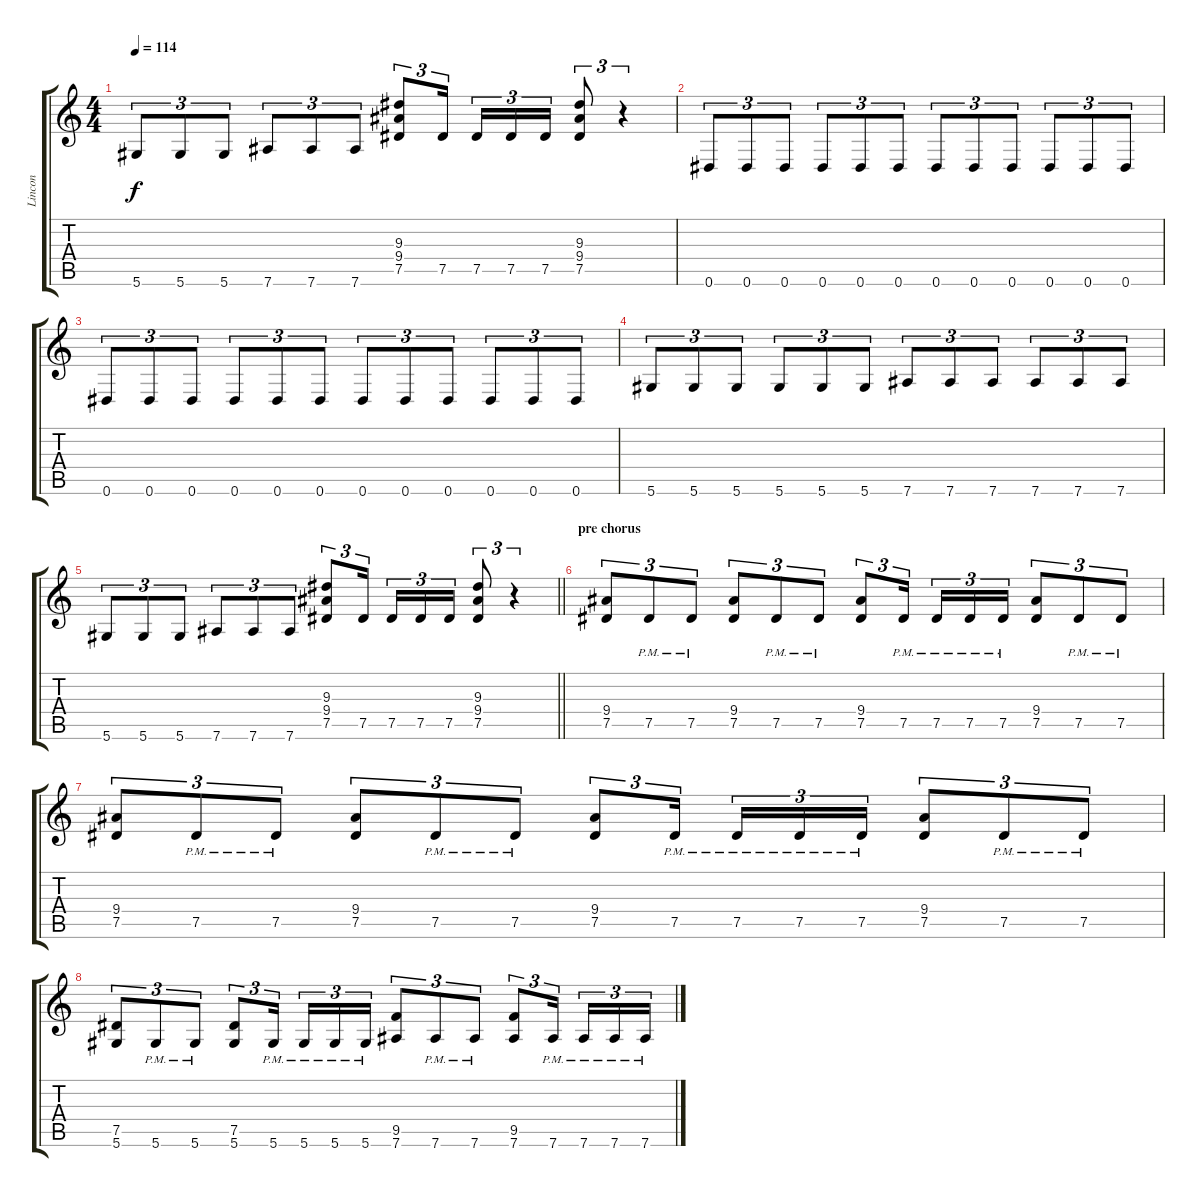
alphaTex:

\track ("Lincon" "Lincon") {instrument distortionguitar}
\staff {score tabs}
\tuning (Eb4 Bb3 Gb3 Db3 Ab2 Eb2) {hide}
\ts (4 4)
\tempo 114
\clef g2
\ks c
5.6.8{tu (3 2) dy f} 5.6.8{tu (3 2)} 5.6.8{tu (3 2)} 7.6.8{tu (3 2)} 7.6.8{tu (3 2)} 7.6.8{tu (3 2)} (9.3 9.4 7.5).8{tu (3 2)} 7.5.16{tu (3 2) beam splitsecondary} 7.5.16{tu (3 2)} 7.5.16{tu (3 2)} 7.5.16{tu (3 2)} (9.3 9.4 7.5).8{tu (3 2)} r.4{tu (3 2)} |
0.6.8{tu (3 2)} 0.6.8{tu (3 2)} 0.6.8{tu (3 2)} 0.6.8{tu (3 2)} 0.6.8{tu (3 2)} 0.6.8{tu (3 2)} 0.6.8{tu (3 2)} 0.6.8{tu (3 2)} 0.6.8{tu (3 2)} 0.6.8{tu (3 2)} 0.6.8{tu (3 2)} 0.6.8{tu (3 2)} |
0.6.8{tu (3 2)} 0.6.8{tu (3 2)} 0.6.8{tu (3 2)} 0.6.8{tu (3 2)} 0.6.8{tu (3 2)} 0.6.8{tu (3 2)} 0.6.8{tu (3 2)} 0.6.8{tu (3 2)} 0.6.8{tu (3 2)} 0.6.8{tu (3 2)} 0.6.8{tu (3 2)} 0.6.8{tu (3 2)} |
5.6.8{tu (3 2)} 5.6.8{tu (3 2)} 5.6.8{tu (3 2)} 5.6.8{tu (3 2)} 5.6.8{tu (3 2)} 5.6.8{tu (3 2)} 7.6.8{tu (3 2)} 7.6.8{tu (3 2)} 7.6.8{tu (3 2)} 7.6.8{tu (3 2)} 7.6.8{tu (3 2)} 7.6.8{tu (3 2)} |
\barLineRight lightlight
5.6.8{tu (3 2)} 5.6.8{tu (3 2)} 5.6.8{tu (3 2)} 7.6.8{tu (3 2)} 7.6.8{tu (3 2)} 7.6.8{tu (3 2)} (9.3 9.4 7.5).8{tu (3 2)} 7.5.16{tu (3 2) beam splitsecondary} 7.5.16{tu (3 2)} 7.5.16{tu (3 2)} 7.5.16{tu (3 2)} (9.3 9.4 7.5).8{tu (3 2)} r.4{tu (3 2)} |
\section ("" "pre chorus")
(9.4 7.5).8{tu (3 2)} 7.5{pm}.8{tu (3 2)} 7.5{pm}.8{tu (3 2)} (9.4 7.5).8{tu (3 2)} 7.5{pm}.8{tu (3 2)} 7.5{pm}.8{tu (3 2)} (9.4 7.5).8{tu (3 2)} 7.5{pm}.16{tu (3 2) beam splitsecondary} 7.5{pm}.16{tu (3 2)} 7.5{pm}.16{tu (3 2)} 7.5{pm}.16{tu (3 2)} (9.4 7.5).8{tu (3 2)} 7.5{pm}.8{tu (3 2)} 7.5{pm}.8{tu (3 2)} |
(9.4 7.5).8{tu (3 2)} 7.5{pm}.8{tu (3 2)} 7.5{pm}.8{tu (3 2)} (9.4 7.5).8{tu (3 2)} 7.5{pm}.8{tu (3 2)} 7.5{pm}.8{tu (3 2)} (9.4 7.5).8{tu (3 2)} 7.5{pm}.16{tu (3 2) beam splitsecondary} 7.5{pm}.16{tu (3 2)} 7.5{pm}.16{tu (3 2)} 7.5{pm}.16{tu (3 2)} (9.4 7.5).8{tu (3 2)} 7.5{pm}.8{tu (3 2)} 7.5{pm}.8{tu (3 2)} |
(7.5 5.6).8{tu (3 2)} 5.6{pm}.8{tu (3 2)} 5.6{pm}.8{tu (3 2)} (7.5 5.6).8{tu (3 2)} 5.6{pm}.16{tu (3 2) beam splitsecondary} 5.6{pm}.16{tu (3 2)} 5.6{pm}.16{tu (3 2)} 5.6{pm}.16{tu (3 2)} (9.5 7.6).8{tu (3 2)} 7.6{pm}.8{tu (3 2)} 7.6{pm}.8{tu (3 2)} (9.5 7.6).8{tu (3 2)} 7.6{pm}.16{tu (3 2) beam splitsecondary} 7.6{pm}.16{tu (3 2)} 7.6{pm}.16{tu (3 2)} 7.6{pm}.16{tu (3 2)}
